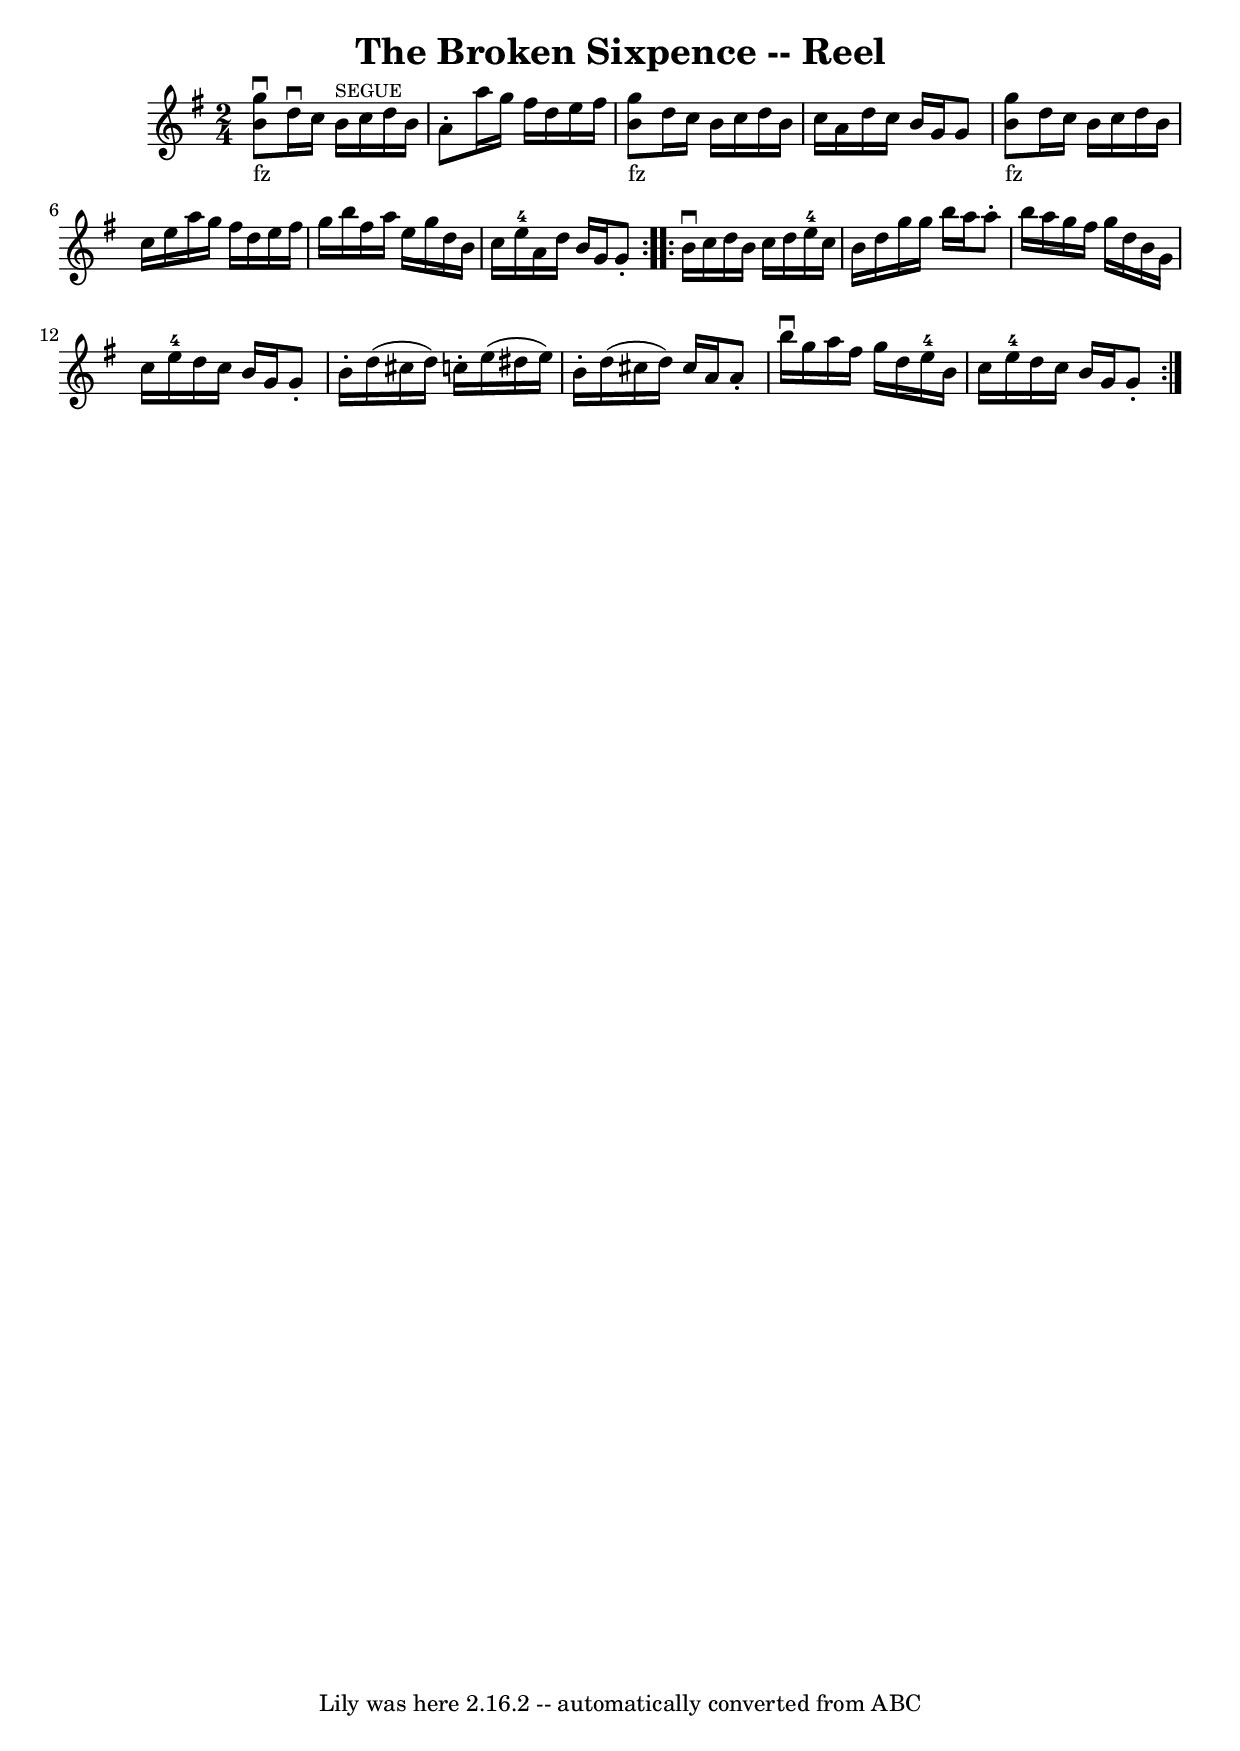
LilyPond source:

\version "2.16.2"
\include "Mammoth.ily"
\header {
  %% book = "Ryan's Mammoth Collection"
  crossRefNumber = "1"
  footnotes = "\\\\394"
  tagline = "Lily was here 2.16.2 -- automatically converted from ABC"
  title = "The Broken Sixpence -- Reel"

}
voicedefault =  {



  \repeat volta 2 {

    \time 2/4 
    \key g \major
     << b'8_"fz"^\downbow g''8   >> d''16^\downbow 
    c''16 b'16^\segue c''16 d''16 b'16    |
    a'8 -.   
    a''16 g''16 fis''16 d''16 e''16 fis''16    |
    <<   
      b'8_"fz" g''8   >> d''16 c''16 b'16 c''16 d''16 b'16    
    |
    c''16 a'16 d''16 c''16 b'16 g'16 g'8    |
    
    << b'8_"fz" g''8   >> d''16 c''16 b'16 c''16 d''16 b'16   
    |
    c''16 e''16 a''16 g''16 fis''16 d''16 e''16    
    fis''16    |
    g''16 b''16 fis''16 a''16 e''16 g''16    
    d''16 b'16    |
    c''16 e''16-4 a'16 d''16 b'16 g'16 
    g'8 -.   
  }     
  \repeat volta 2 {
    b'16^\downbow c''16 d''16 b'16   
    c''16 d''16 e''16-4 c''16    |
    b'16 d''16 g''16    
    g''16 b''16 a''16 a''8 -.   |
    b''16 a''16 g''16    
    fis''16 g''16 d''16 b'16 g'16    |
    c''16 e''16-4   
    d''16 c''16 b'16 g'16 g'8 -.   |
    b'16 -. d''16 (
    cis''16 d''16) c''!16 -. e''16 (dis''16 e''16)   |
    
    b'16 -. d''16 (cis''16 d''16) cis''16 a'16 a'8 -.   |
    
    b''16^\downbow g''16 a''16 fis''16 g''16 d''16 e''16-4   
    b'16    |
    c''16 e''16-4 d''16 c''16 b'16 g'16    
    g'8 -.   
  }   

}

\score{
  <<

    \context Staff="default"
    {
      \voicedefault 
      
    }

  >>
  \layout {
    
  }
  \midi {
  }

}
